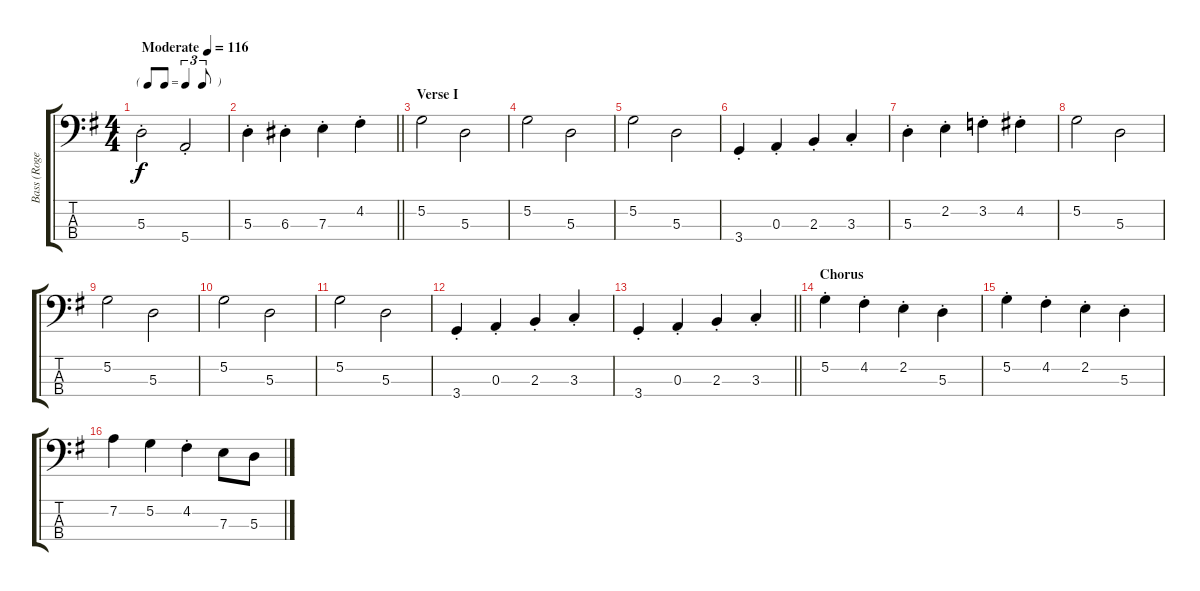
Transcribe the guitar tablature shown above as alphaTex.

\track ("Bass (Roger Waters)" "Bass (Roge") {instrument electricbassfinger}
\staff {score tabs}
\tuning (G2 D2 A1 E1) {hide}
\ts (4 4)
\tf triplet8th
\tempo (116 "Moderate")
\clef f4
\ks g
5.3{st}.2{dy f instrument electricbassfinger} 5.4{st}.2 |
\barLineRight lightlight
5.3{st}.4 6.3{st}.4 7.3{st}.4 4.2{st}.4 |
\section ("" "Verse I")
5.2.2 5.3.2 |
5.2.2 5.3.2 |
5.2.2 5.3.2 |
3.4{st}.4 0.3{st}.4 2.3{st}.4 3.3{st}.4 |
5.3{st}.4 2.2{st}.4 3.2{st}.4 4.2{st}.4 |
5.2.2 5.3.2 |
5.2.2 5.3.2 |
5.2.2 5.3.2 |
5.2.2 5.3.2 |
3.4{st}.4 0.3{st}.4 2.3{st}.4 3.3{st}.4 |
\barLineRight lightlight
3.4{st}.4 0.3{st}.4 2.3{st}.4 3.3{st}.4 |
\section ("" "Chorus")
5.2{st}.4 4.2{st}.4 2.2{st}.4 5.3{st}.4 |
5.2{st}.4 4.2{st}.4 2.2{st}.4 5.3{st}.4 |
7.2.4 5.2.4 4.2{st}.4 7.3.8 5.3.8
